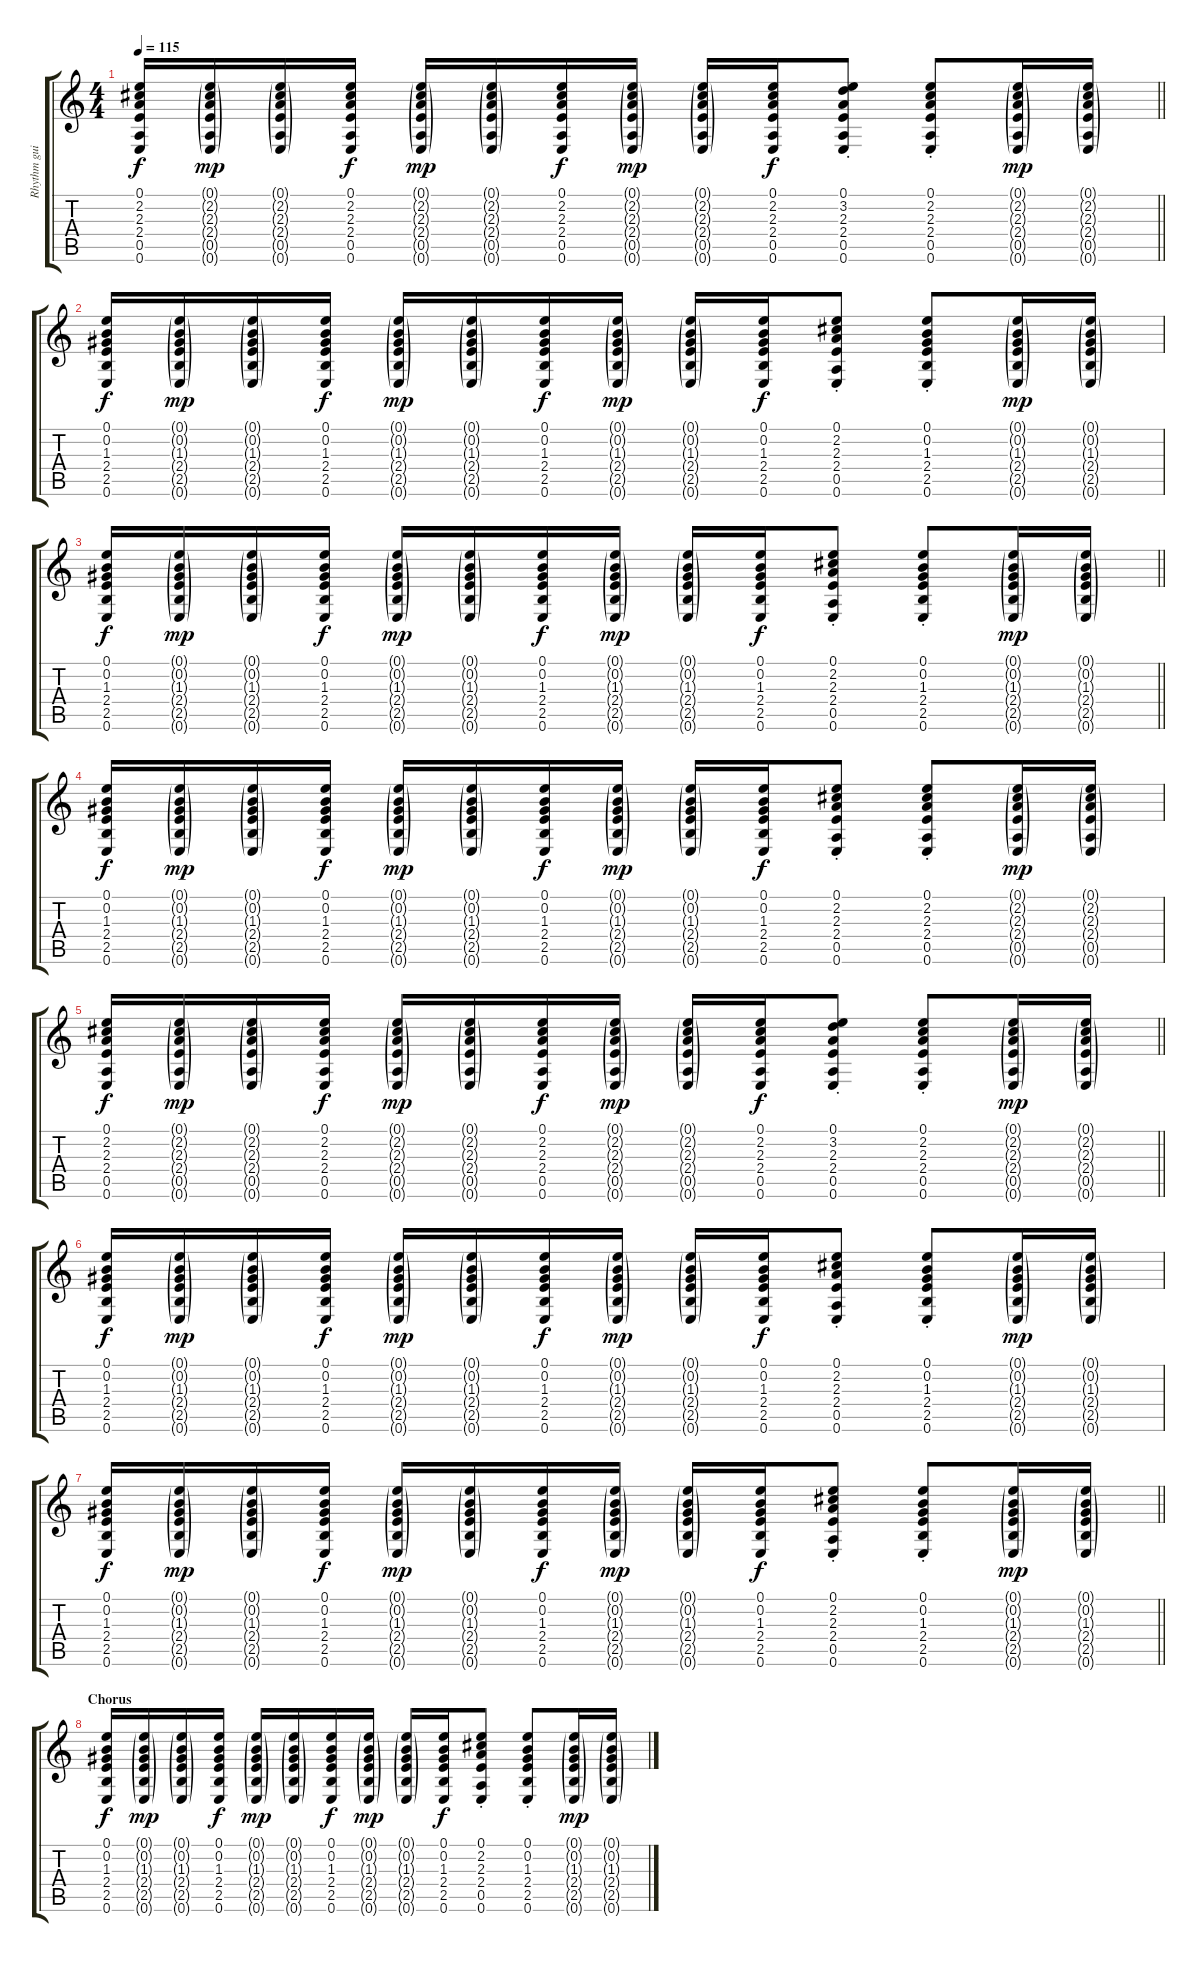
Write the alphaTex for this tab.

\track ("Rhythm guitar" "Rhythm gui") {instrument acousticguitarsteel}
\staff {score tabs}
\tuning (E4 B3 G3 D3 A2 E2) {hide}
\ts (4 4)
\tempo 115
\clef g2
\barLineRight lightlight
\ks c
(0.1 2.2 2.3 2.4 0.5 0.6).16{dy f} (0.1{g} 2.2{g} 2.3{g} 2.4{g} 0.5{g} 0.6{g}).16{dy mp} (0.1{g} 2.2{g} 2.3{g} 2.4{g} 0.5{g} 0.6{g}).16 (0.1 2.2 2.3 2.4 0.5 0.6).16{dy f} (0.1{g} 2.2{g} 2.3{g} 2.4{g} 0.5{g} 0.6{g}).16{dy mp} (0.1{g} 2.2{g} 2.3{g} 2.4{g} 0.5{g} 0.6{g}).16 (0.1 2.2 2.3 2.4 0.5 0.6).16{dy f} (0.1{g} 2.2{g} 2.3{g} 2.4{g} 0.5{g} 0.6{g}).16{dy mp} (0.1{g} 2.2{g} 2.3{g} 2.4{g} 0.5{g} 0.6{g}).16 (0.1 2.2 2.3 2.4 0.5 0.6).16{dy f} (0.1 3.2 2.3 2.4{st} 0.5 0.6).8 (0.1{st} 2.2{st} 2.3{st} 2.4{st} 0.5{st} 0.6{st}).8 (0.1{g} 2.2{g} 2.3{g} 2.4{g} 0.5{g} 0.6{g}).16{dy mp} (0.1{g} 2.2{g} 2.3{g} 2.4{g} 0.5{g} 0.6{g}).16 |
(0.1 0.2 1.3 2.4 2.5 0.6).16{dy f} (0.1{g} 0.2{g} 1.3{g} 2.4{g} 2.5{g} 0.6{g}).16{dy mp} (0.1{g} 0.2{g} 1.3{g} 2.4{g} 2.5{g} 0.6{g}).16 (0.1 0.2 1.3 2.4 2.5 0.6).16{dy f} (0.1{g} 0.2{g} 1.3{g} 2.4{g} 2.5{g} 0.6{g}).16{dy mp} (0.1{g} 0.2{g} 1.3{g} 2.4{g} 2.5{g} 0.6{g}).16 (0.1 0.2 1.3 2.4 2.5 0.6).16{dy f} (0.1{g} 0.2{g} 1.3{g} 2.4{g} 2.5{g} 0.6{g}).16{dy mp} (0.1{g} 0.2{g} 1.3{g} 2.4{g} 2.5{g} 0.6{g}).16 (0.1 0.2 1.3 2.4 2.5 0.6).16{dy f} (0.1 2.2 2.3 2.4{st} 0.5 0.6).8 (0.1{st} 0.2{st} 1.3{st} 2.4{st} 2.5{st} 0.6{st}).8 (0.1{g} 0.2{g} 1.3{g} 2.4{g} 2.5{g} 0.6{g}).16{dy mp} (0.1{g} 0.2{g} 1.3{g} 2.4{g} 2.5{g} 0.6{g}).16 |
\barLineRight lightlight
(0.1 0.2 1.3 2.4 2.5 0.6).16{dy f} (0.1{g} 0.2{g} 1.3{g} 2.4{g} 2.5{g} 0.6{g}).16{dy mp} (0.1{g} 0.2{g} 1.3{g} 2.4{g} 2.5{g} 0.6{g}).16 (0.1 0.2 1.3 2.4 2.5 0.6).16{dy f} (0.1{g} 0.2{g} 1.3{g} 2.4{g} 2.5{g} 0.6{g}).16{dy mp} (0.1{g} 0.2{g} 1.3{g} 2.4{g} 2.5{g} 0.6{g}).16 (0.1 0.2 1.3 2.4 2.5 0.6).16{dy f} (0.1{g} 0.2{g} 1.3{g} 2.4{g} 2.5{g} 0.6{g}).16{dy mp} (0.1{g} 0.2{g} 1.3{g} 2.4{g} 2.5{g} 0.6{g}).16 (0.1 0.2 1.3 2.4 2.5 0.6).16{dy f} (0.1 2.2 2.3 2.4{st} 0.5 0.6).8 (0.1{st} 0.2{st} 1.3{st} 2.4{st} 2.5{st} 0.6{st}).8 (0.1{g} 0.2{g} 1.3{g} 2.4{g} 2.5{g} 0.6{g}).16{dy mp} (0.1{g} 0.2{g} 1.3{g} 2.4{g} 2.5{g} 0.6{g}).16 |
(0.1 0.2 1.3 2.4 2.5 0.6).16{dy f} (0.1{g} 0.2{g} 1.3{g} 2.4{g} 2.5{g} 0.6{g}).16{dy mp} (0.1{g} 0.2{g} 1.3{g} 2.4{g} 2.5{g} 0.6{g}).16 (0.1 0.2 1.3 2.4 2.5 0.6).16{dy f} (0.1{g} 0.2{g} 1.3{g} 2.4{g} 2.5{g} 0.6{g}).16{dy mp} (0.1{g} 0.2{g} 1.3{g} 2.4{g} 2.5{g} 0.6{g}).16 (0.1 0.2 1.3 2.4 2.5 0.6).16{dy f} (0.1{g} 0.2{g} 1.3{g} 2.4{g} 2.5{g} 0.6{g}).16{dy mp} (0.1{g} 0.2{g} 1.3{g} 2.4{g} 2.5{g} 0.6{g}).16 (0.1 0.2 1.3 2.4 2.5 0.6).16{dy f} (0.1 2.2 2.3 2.4{st} 0.5 0.6).8 (0.1{st} 2.2{st} 2.3{st} 2.4{st} 0.5{st} 0.6{st}).8 (0.1{g} 2.2{g} 2.3{g} 2.4{g} 0.5{g} 0.6{g}).16{dy mp} (0.1{g} 2.2{g} 2.3{g} 2.4{g} 0.5{g} 0.6{g}).16 |
\barLineRight lightlight
(0.1 2.2 2.3 2.4 0.5 0.6).16{dy f} (0.1{g} 2.2{g} 2.3{g} 2.4{g} 0.5{g} 0.6{g}).16{dy mp} (0.1{g} 2.2{g} 2.3{g} 2.4{g} 0.5{g} 0.6{g}).16 (0.1 2.2 2.3 2.4 0.5 0.6).16{dy f} (0.1{g} 2.2{g} 2.3{g} 2.4{g} 0.5{g} 0.6{g}).16{dy mp} (0.1{g} 2.2{g} 2.3{g} 2.4{g} 0.5{g} 0.6{g}).16 (0.1 2.2 2.3 2.4 0.5 0.6).16{dy f} (0.1{g} 2.2{g} 2.3{g} 2.4{g} 0.5{g} 0.6{g}).16{dy mp} (0.1{g} 2.2{g} 2.3{g} 2.4{g} 0.5{g} 0.6{g}).16 (0.1 2.2 2.3 2.4 0.5 0.6).16{dy f} (0.1 3.2 2.3 2.4{st} 0.5 0.6).8 (0.1{st} 2.2{st} 2.3{st} 2.4{st} 0.5{st} 0.6{st}).8 (0.1{g} 2.2{g} 2.3{g} 2.4{g} 0.5{g} 0.6{g}).16{dy mp} (0.1{g} 2.2{g} 2.3{g} 2.4{g} 0.5{g} 0.6{g}).16 |
(0.1 0.2 1.3 2.4 2.5 0.6).16{dy f} (0.1{g} 0.2{g} 1.3{g} 2.4{g} 2.5{g} 0.6{g}).16{dy mp} (0.1{g} 0.2{g} 1.3{g} 2.4{g} 2.5{g} 0.6{g}).16 (0.1 0.2 1.3 2.4 2.5 0.6).16{dy f} (0.1{g} 0.2{g} 1.3{g} 2.4{g} 2.5{g} 0.6{g}).16{dy mp} (0.1{g} 0.2{g} 1.3{g} 2.4{g} 2.5{g} 0.6{g}).16 (0.1 0.2 1.3 2.4 2.5 0.6).16{dy f} (0.1{g} 0.2{g} 1.3{g} 2.4{g} 2.5{g} 0.6{g}).16{dy mp} (0.1{g} 0.2{g} 1.3{g} 2.4{g} 2.5{g} 0.6{g}).16 (0.1 0.2 1.3 2.4 2.5 0.6).16{dy f} (0.1 2.2 2.3 2.4{st} 0.5 0.6).8 (0.1{st} 0.2{st} 1.3{st} 2.4{st} 2.5{st} 0.6{st}).8 (0.1{g} 0.2{g} 1.3{g} 2.4{g} 2.5{g} 0.6{g}).16{dy mp} (0.1{g} 0.2{g} 1.3{g} 2.4{g} 2.5{g} 0.6{g}).16 |
\barLineRight lightlight
(0.1 0.2 1.3 2.4 2.5 0.6).16{dy f} (0.1{g} 0.2{g} 1.3{g} 2.4{g} 2.5{g} 0.6{g}).16{dy mp} (0.1{g} 0.2{g} 1.3{g} 2.4{g} 2.5{g} 0.6{g}).16 (0.1 0.2 1.3 2.4 2.5 0.6).16{dy f} (0.1{g} 0.2{g} 1.3{g} 2.4{g} 2.5{g} 0.6{g}).16{dy mp} (0.1{g} 0.2{g} 1.3{g} 2.4{g} 2.5{g} 0.6{g}).16 (0.1 0.2 1.3 2.4 2.5 0.6).16{dy f} (0.1{g} 0.2{g} 1.3{g} 2.4{g} 2.5{g} 0.6{g}).16{dy mp} (0.1{g} 0.2{g} 1.3{g} 2.4{g} 2.5{g} 0.6{g}).16 (0.1 0.2 1.3 2.4 2.5 0.6).16{dy f} (0.1 2.2 2.3 2.4{st} 0.5 0.6).8 (0.1{st} 0.2{st} 1.3{st} 2.4{st} 2.5{st} 0.6{st}).8 (0.1{g} 0.2{g} 1.3{g} 2.4{g} 2.5{g} 0.6{g}).16{dy mp} (0.1{g} 0.2{g} 1.3{g} 2.4{g} 2.5{g} 0.6{g}).16 |
\section ("" "Chorus")
(0.1 0.2 1.3 2.4 2.5 0.6).16{dy f} (0.1{g} 0.2{g} 1.3{g} 2.4{g} 2.5{g} 0.6{g}).16{dy mp} (0.1{g} 0.2{g} 1.3{g} 2.4{g} 2.5{g} 0.6{g}).16 (0.1 0.2 1.3 2.4 2.5 0.6).16{dy f} (0.1{g} 0.2{g} 1.3{g} 2.4{g} 2.5{g} 0.6{g}).16{dy mp} (0.1{g} 0.2{g} 1.3{g} 2.4{g} 2.5{g} 0.6{g}).16 (0.1 0.2 1.3 2.4 2.5 0.6).16{dy f} (0.1{g} 0.2{g} 1.3{g} 2.4{g} 2.5{g} 0.6{g}).16{dy mp} (0.1{g} 0.2{g} 1.3{g} 2.4{g} 2.5{g} 0.6{g}).16 (0.1 0.2 1.3 2.4 2.5 0.6).16{dy f} (0.1 2.2 2.3 2.4{st} 0.5 0.6).8 (0.1{st} 0.2{st} 1.3{st} 2.4{st} 2.5{st} 0.6{st}).8 (0.1{g} 0.2{g} 1.3{g} 2.4{g} 2.5{g} 0.6{g}).16{dy mp} (0.1{g} 0.2{g} 1.3{g} 2.4{g} 2.5{g} 0.6{g}).16
